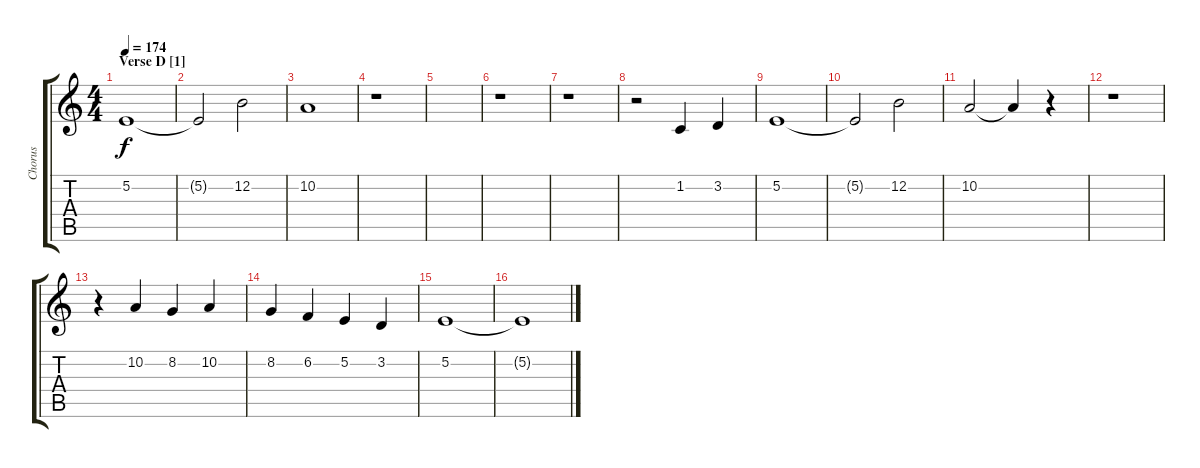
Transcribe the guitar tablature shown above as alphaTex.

\track ("Chorus" "Chorus") {instrument trumpet}
\staff {score tabs}
\tuning (E4 B3 G3 D3 A2 E2) {hide}
\ts (4 4)
\section ("" "Verse D [1]")
\tempo 174
\clef g2
\ks c
5.2.1{dy f} |
5.2{t}.2 12.2.2 |
10.2.1 |
r.1 |
|
r.1 |
r.1 |
r.2 1.2.4 3.2.4 |
5.2.1 |
5.2{t}.2 12.2.2 |
10.2.2 10.2{t}.4 r.4 |
r.1 |
r.4 10.2.4 8.2.4 10.2.4 |
8.2.4 6.2.4 5.2.4 3.2.4 |
5.2.1 |
5.2{t}.1
